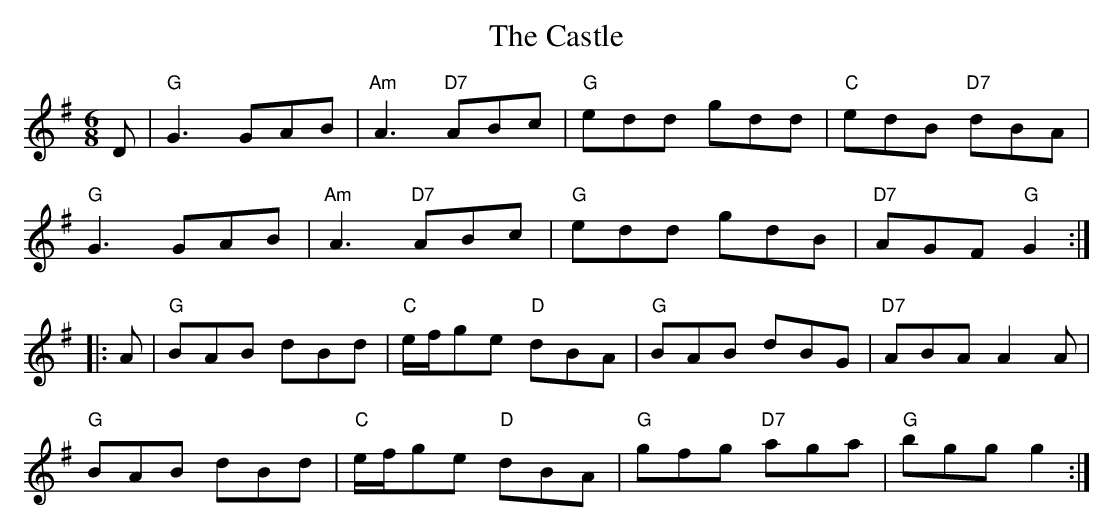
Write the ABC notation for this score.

X:1
T:The Castle
M:6/8
K:G
D|"G"G3 GAB|"Am"A3 "D7"ABc|"G"edd gdd|"C"edB "D7"dBA|
"G"G3 GAB|"Am"A3 "D7"ABc|"G"edd gdB|"D7"AGF "G"G2:|
|:A|"G"BAB dBd|"C"e/2f/2ge "D"dBA|"G"BAB dBG|"D7"ABA A2A|
"G"BAB dBd|"C"e/2f/2ge "D"dBA|"G"gfg "D7"aga|"G"bgg g2:|
